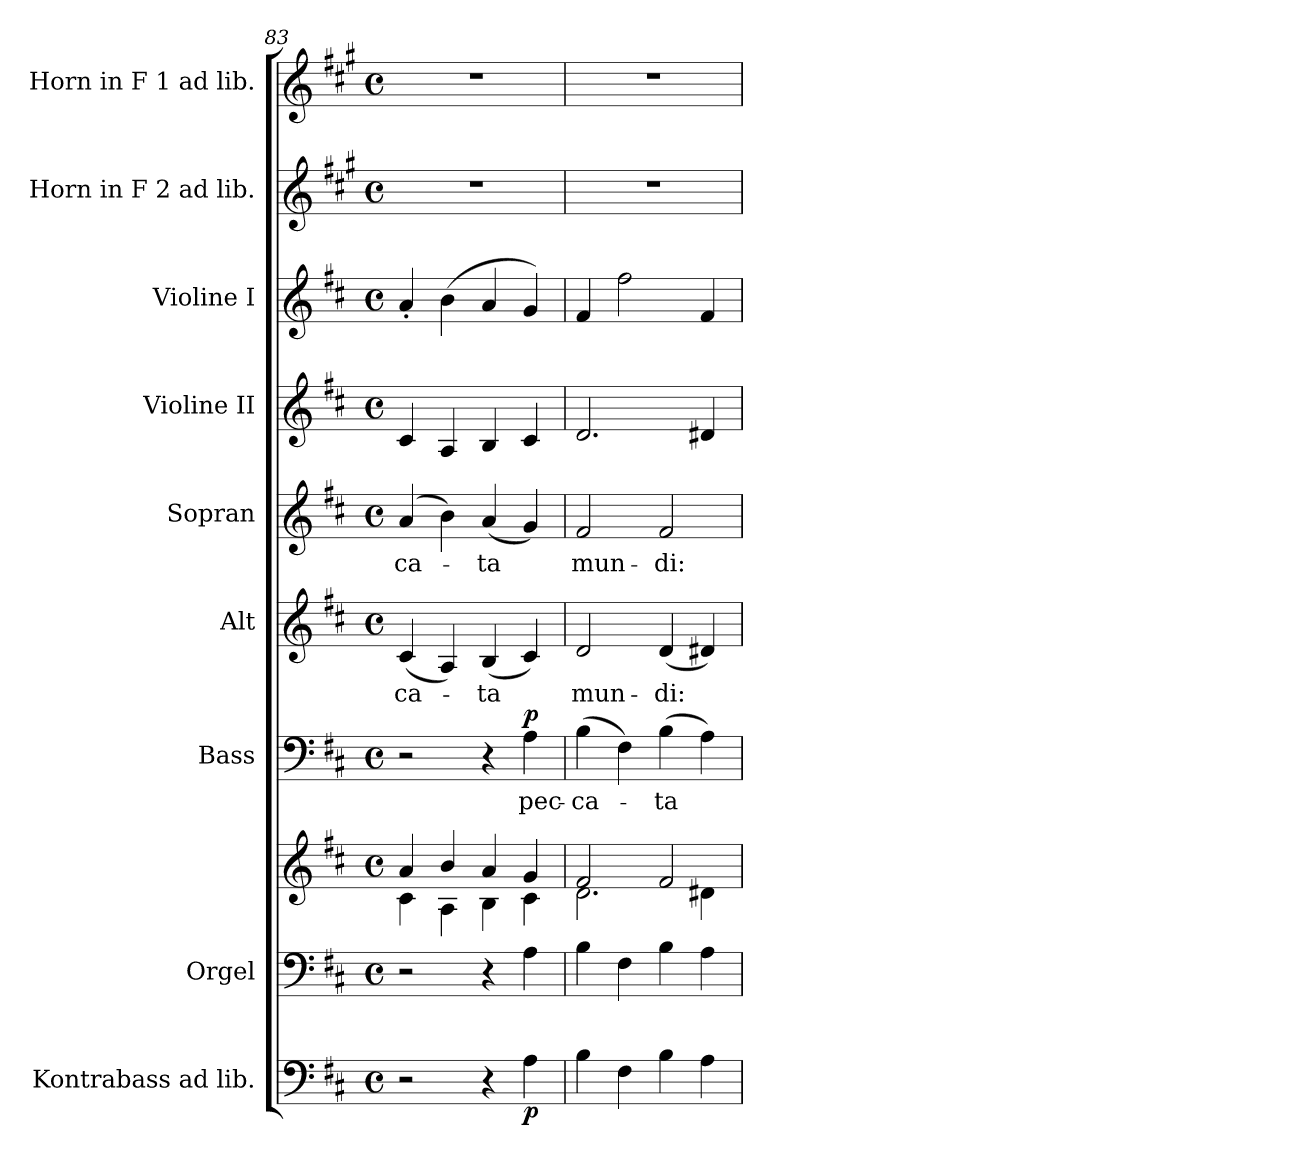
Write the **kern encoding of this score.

**kern	**dynam	**kern	**kern	**kern	**text	**dynam	**kern	**text	**kern	**text	**kern	**kern	**kern	**kern
*part9	*part9	*part8	*part8	*part7	*part7	*part7	*part6	*part6	*part5	*part5	*part4	*part3	*part2	*part1
*staff10	*staff10	*staff9	*staff8	*staff7	*staff7	*staff7	*staff6	*staff6	*staff5	*staff5	*staff4	*staff3	*staff2	*staff1
*I"Kontrabass ad lib.	*	*I"Orgel	*	*I"Bass	*	*	*I"Alt	*	*I"Sopran	*	*I"Violine II	*I"Violine I	*I"Horn in F 2 ad lib.	*I"Horn in F 1 ad lib.
*I'Kb.	*	*I'Org.	*	*I'B.	*	*	*I'A.	*	*I'S.	*	*I'Vl. II	*I'Vl. I	*	*
*clefF4	*	*clefF4	*clefG2	*clefF4	*	*	*clefG2	*	*clefG2	*	*clefG2	*clefG2	*clefG2	*clefG2
*ITrd7c12	*	*	*	*	*	*	*	*	*	*	*	*	*ITrd4c7	*ITrd4c7
*k[f#c#]	*	*k[f#c#]	*k[f#c#]	*k[f#c#]	*	*	*k[f#c#]	*	*k[f#c#]	*	*k[f#c#]	*k[f#c#]	*k[f#c#]	*k[f#c#]
*D:	*	*D:	*D:	*D:	*	*	*D:	*	*D:	*	*D:	*D:	*D:	*D:
*M4/4	*	*M4/4	*M4/4	*M4/4	*	*	*M4/4	*	*M4/4	*	*M4/4	*M4/4	*M4/4	*M4/4
*met(c)	*	*met(c)	*met(c)	*met(c)	*	*	*met(c)	*	*met(c)	*	*met(c)	*met(c)	*met(c)	*met(c)
=83	=83	=83	=83	=83	=83	=83	=83	=83	=83	=83	=83	=83	=83	=83
*	*	*	*^	*	*	*	*	*	*	*	*	*	*	*
!	!	!	!	!	!	!	!	!	!LO:LY:b	!	!LO:LY:b	!	!	!	!
2r	.	2r	4a/	4c#\	2r	.	.	(<4c#/	-ca-	(4a/	-ca-	4c#/	4a'</	1r	1r
.	.	.	4b/	4A\	.	.	.	4A/)	.	4b\)	.	4A/	(>4b\	.	.
!	!	!	!	!	!	!	!	!	!LO:LY:b	!	!LO:LY:b	!	!	!	!
4r	.	4r	4a/	4B\	4r	.	.	(<4B/	-ta	(<4a/	-ta	4B/	4a/	.	.
!	!LO:DY:b	!	!	!	!	!LO:LY:b	!LO:DY:a	!	!	!	!	!	!	!	!
4AA\	p	4A\	4g/	4c#\	4A\	pec-	p	4c#/)	.	4g/)	.	4c#/	4g/)	.	.
=84	=84	=84	=84	=84	=84	=84	=84	=84	=84	=84	=84	=84	=84	=84	=84
!	!	!	!	!	!	!LO:LY:b	!	!	!LO:LY:b	!	!LO:LY:b	!	!	!	!
4BB\	.	4B\	2f#/	2.d\	(>4B\	-ca-	.	2d/	mun-	2f#/	mun-	2.d/	4f#/	1r	1r
4FF#\	.	4F#\	.	.	4F#\)	.	.	.	.	.	.	.	2ff#\	.	.
!	!	!	!	!	!	!LO:LY:b	!	!	!LO:LY:b	!	!LO:LY:b	!	!	!	!
4BB\	.	4B\	2f#/	.	(>4B\	-ta	.	(<4d/	-di:	2f#/	-di:	.	.	.	.
4AA\	.	4A\	.	4d#X\	4A\)	.	.	4d#X/)	.	.	.	4d#X/	4f#/	.	.
*	*	*	*v	*v	*	*	*	*	*	*	*	*	*	*	*
=	=	=	=	=	=	=	=	=	=	=	=	=	=	=
*-	*-	*-	*-	*-	*-	*-	*-	*-	*-	*-	*-	*-	*-	*-
